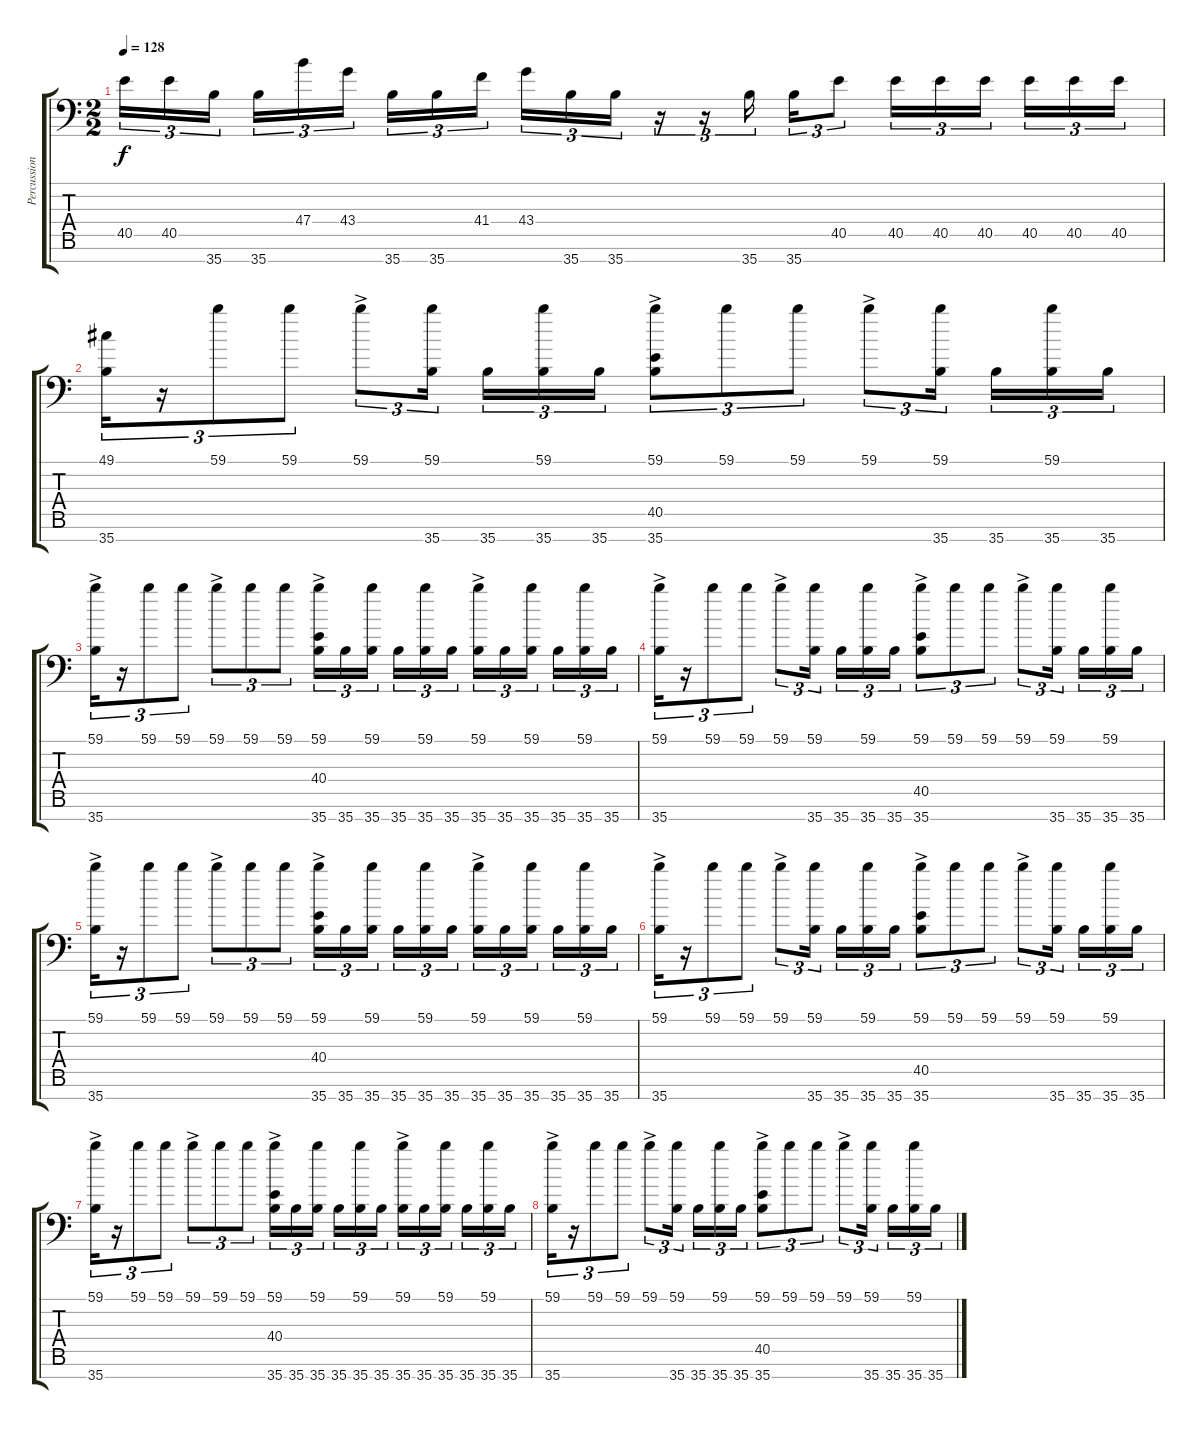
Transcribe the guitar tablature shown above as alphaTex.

\track ("Percussion" "Percussion") {instrument acousticgrandpiano}
\staff {score tabs}
\tuning (C-1 C-1 C-1 C-1 C-1 C-1 C-1) {hide}
\ts (2 2)
\tempo 128
\clef f4
\ks c
40.5.16{tu (3 2) dy f} 40.5.16{tu (3 2)} 35.7.16{tu (3 2)} 35.7.16{tu (3 2)} 47.4.16{tu (3 2)} 43.4.16{tu (3 2)} 35.7.16{tu (3 2)} 35.7.16{tu (3 2)} 41.4.16{tu (3 2)} 43.4.16{tu (3 2)} 35.7.16{tu (3 2)} 35.7.16{tu (3 2)} r.16{tu (3 2)} r.16{tu (3 2)} 35.7.16{tu (3 2)} 35.7.16{tu (3 2)} 40.5.8{tu (3 2)} 40.5.16{tu (3 2)} 40.5.16{tu (3 2)} 40.5.16{tu (3 2)} 40.5.16{tu (3 2)} 40.5.16{tu (3 2)} 40.5.16{tu (3 2)} |
(49.1 35.7).16{tu (3 2)} r.16{tu (3 2)} 59.1.8{tu (3 2)} 59.1.8{tu (3 2)} 59.1{ac}.8{tu (3 2)} (59.1 35.7).16{tu (3 2)} 35.7.16{tu (3 2)} (59.1 35.7).16{tu (3 2)} 35.7.16{tu (3 2)} (59.1{ac} 40.5 35.7).8{tu (3 2)} 59.1.8{tu (3 2)} 59.1.8{tu (3 2)} 59.1{ac}.8{tu (3 2)} (59.1 35.7).16{tu (3 2)} 35.7.16{tu (3 2)} (59.1 35.7).16{tu (3 2)} 35.7.16{tu (3 2)} |
(59.1{ac} 35.7).16{tu (3 2)} r.16{tu (3 2)} 59.1.8{tu (3 2)} 59.1.8{tu (3 2)} 59.1{ac}.8{tu (3 2)} 59.1.8{tu (3 2)} 59.1.8{tu (3 2)} (59.1{ac} 40.4 35.7).16{tu (3 2)} 35.7.16{tu (3 2)} (59.1 35.7).16{tu (3 2)} 35.7.16{tu (3 2)} (59.1 35.7).16{tu (3 2)} 35.7.16{tu (3 2)} (59.1{ac} 35.7).16{tu (3 2)} 35.7.16{tu (3 2)} (59.1 35.7).16{tu (3 2)} 35.7.16{tu (3 2)} (59.1 35.7).16{tu (3 2)} 35.7.16{tu (3 2)} |
(59.1{ac} 35.7).16{tu (3 2)} r.16{tu (3 2)} 59.1.8{tu (3 2)} 59.1.8{tu (3 2)} 59.1{ac}.8{tu (3 2)} (59.1 35.7).16{tu (3 2)} 35.7.16{tu (3 2)} (59.1 35.7).16{tu (3 2)} 35.7.16{tu (3 2)} (59.1{ac} 40.5 35.7).8{tu (3 2)} 59.1.8{tu (3 2)} 59.1.8{tu (3 2)} 59.1{ac}.8{tu (3 2)} (59.1 35.7).16{tu (3 2)} 35.7.16{tu (3 2)} (59.1 35.7).16{tu (3 2)} 35.7.16{tu (3 2)} |
(59.1{ac} 35.7).16{tu (3 2)} r.16{tu (3 2)} 59.1.8{tu (3 2)} 59.1.8{tu (3 2)} 59.1{ac}.8{tu (3 2)} 59.1.8{tu (3 2)} 59.1.8{tu (3 2)} (59.1{ac} 40.4 35.7).16{tu (3 2)} 35.7.16{tu (3 2)} (59.1 35.7).16{tu (3 2)} 35.7.16{tu (3 2)} (59.1 35.7).16{tu (3 2)} 35.7.16{tu (3 2)} (59.1{ac} 35.7).16{tu (3 2)} 35.7.16{tu (3 2)} (59.1 35.7).16{tu (3 2)} 35.7.16{tu (3 2)} (59.1 35.7).16{tu (3 2)} 35.7.16{tu (3 2)} |
(59.1{ac} 35.7).16{tu (3 2)} r.16{tu (3 2)} 59.1.8{tu (3 2)} 59.1.8{tu (3 2)} 59.1{ac}.8{tu (3 2)} (59.1 35.7).16{tu (3 2)} 35.7.16{tu (3 2)} (59.1 35.7).16{tu (3 2)} 35.7.16{tu (3 2)} (59.1{ac} 40.5 35.7).8{tu (3 2)} 59.1.8{tu (3 2)} 59.1.8{tu (3 2)} 59.1{ac}.8{tu (3 2)} (59.1 35.7).16{tu (3 2)} 35.7.16{tu (3 2)} (59.1 35.7).16{tu (3 2)} 35.7.16{tu (3 2)} |
(59.1{ac} 35.7).16{tu (3 2)} r.16{tu (3 2)} 59.1.8{tu (3 2)} 59.1.8{tu (3 2)} 59.1{ac}.8{tu (3 2)} 59.1.8{tu (3 2)} 59.1.8{tu (3 2)} (59.1{ac} 40.4 35.7).16{tu (3 2)} 35.7.16{tu (3 2)} (59.1 35.7).16{tu (3 2)} 35.7.16{tu (3 2)} (59.1 35.7).16{tu (3 2)} 35.7.16{tu (3 2)} (59.1{ac} 35.7).16{tu (3 2)} 35.7.16{tu (3 2)} (59.1 35.7).16{tu (3 2)} 35.7.16{tu (3 2)} (59.1 35.7).16{tu (3 2)} 35.7.16{tu (3 2)} |
(59.1{ac} 35.7).16{tu (3 2)} r.16{tu (3 2)} 59.1.8{tu (3 2)} 59.1.8{tu (3 2)} 59.1{ac}.8{tu (3 2)} (59.1 35.7).16{tu (3 2)} 35.7.16{tu (3 2)} (59.1 35.7).16{tu (3 2)} 35.7.16{tu (3 2)} (59.1{ac} 40.5 35.7).8{tu (3 2)} 59.1.8{tu (3 2)} 59.1.8{tu (3 2)} 59.1{ac}.8{tu (3 2)} (59.1 35.7).16{tu (3 2)} 35.7.16{tu (3 2)} (59.1 35.7).16{tu (3 2)} 35.7.16{tu (3 2)}
